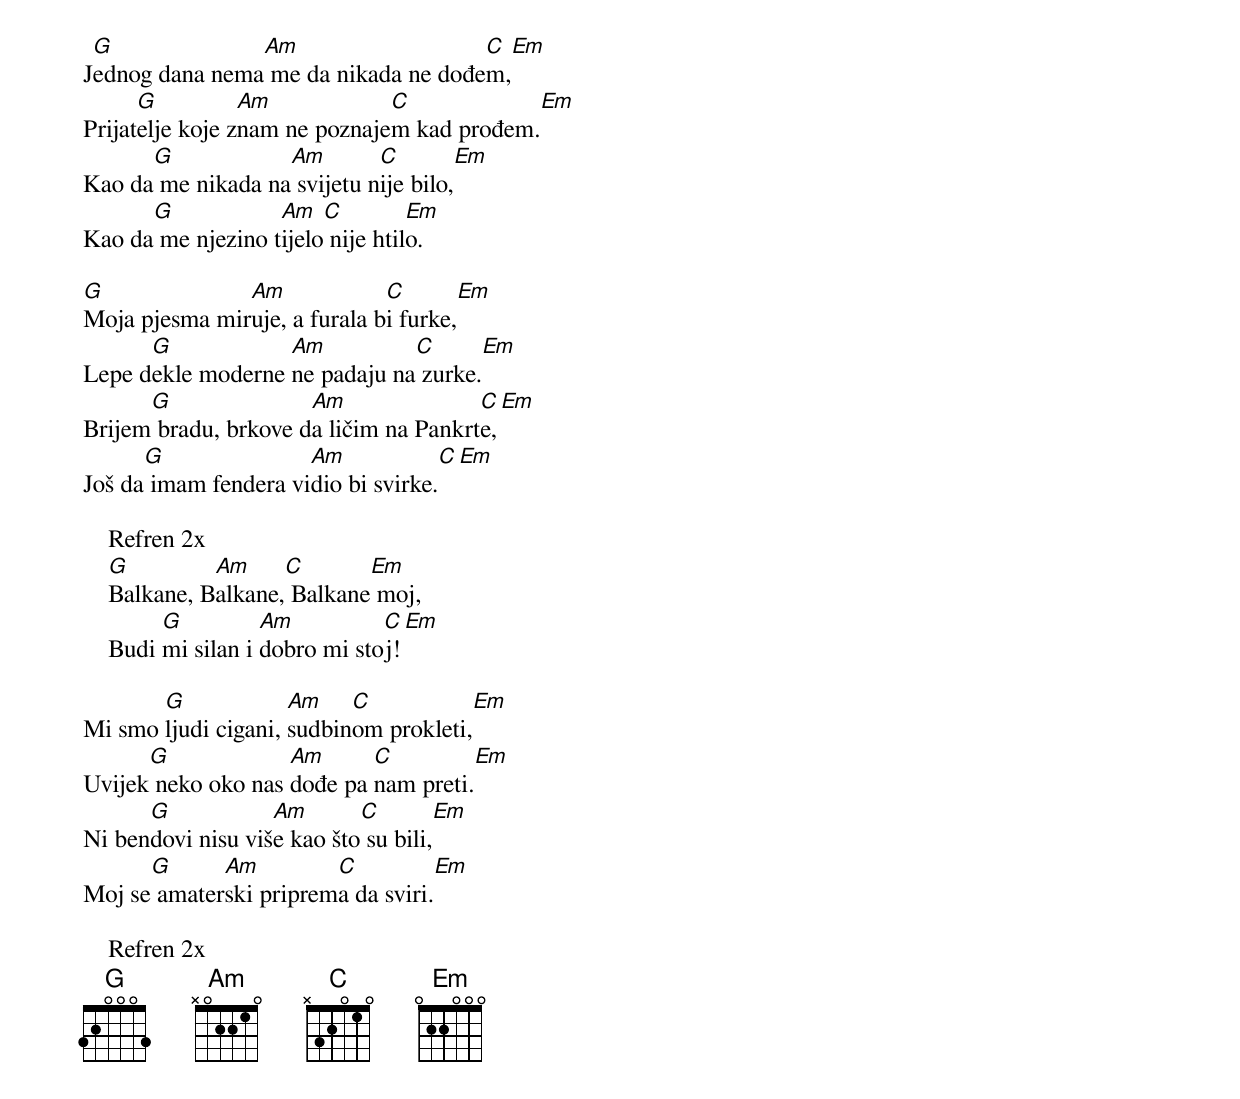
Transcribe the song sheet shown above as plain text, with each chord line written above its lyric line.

 G              Am                   C        Em
Jednog dana nema me da nikada ne dođem,
      G          Am            C             Em
Prijatelje koje znam ne poznajem kad prođem.
      G            Am        C                 Em
Kao da me nikada na svijetu nije bilo,
      G            Am   C         Em
Kao da me njezino tijelo nije htilo.

G              Am             C               Em
Moja pjesma miruje, a furala bi furke,
      G            Am          C         Em
Lepe dekle moderne ne padaju na zurke.
      G               Am               C          Em
Brijem bradu, brkove da ličim na Pankrte,
      G               Am            C       Em
Još da imam fendera vidio bi svirke.

    Refren 2x
    G         Am     C       Em
    Balkane, Balkane, Balkane moj,
         G          Am          C        Em
    Budi mi silan i dobro mi stoj!

       G             Am    C            Em
Mi smo ljudi cigani, sudbinom prokleti,
      G             Am      C             Em
Uvijek neko oko nas dođe pa nam preti.
      G            Am       C         Em
Ni bendovi nisu više kao što su bili,
      G      Am         C          Em
Moj se amaterski priprema da sviri.

    Refren 2x
